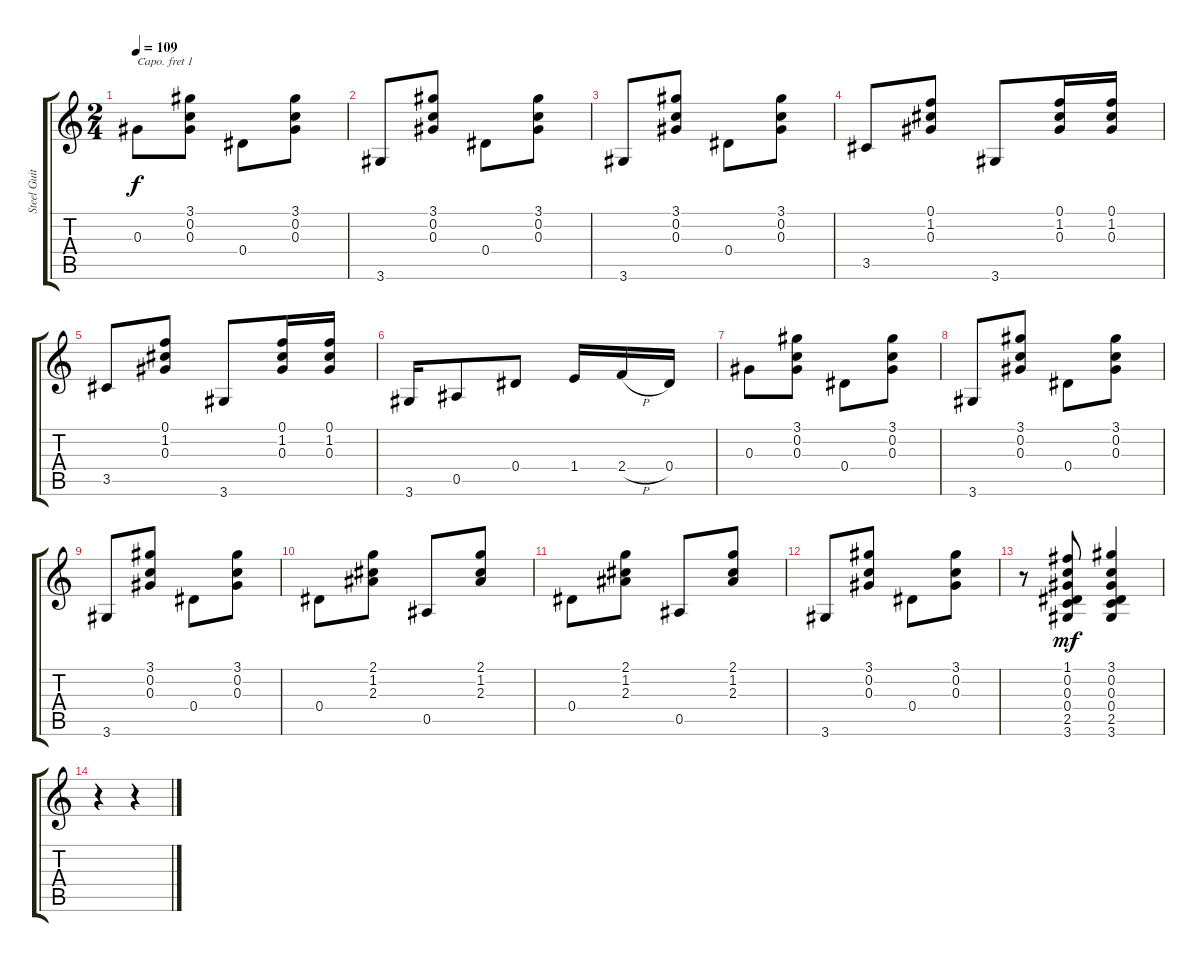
\track ("Steel Guitar" "Steel Guit") {instrument acousticguitarsteel}
\staff {score tabs}
\capo 1
\tuning (E4 B3 G3 D3 A2 E2) {hide}
\ts (2 4)
\tempo 109
\clef g2
\ks c
0.3.8{dy f} (3.1 0.2 0.3).8 0.4.8 (3.1 0.2 0.3).8 |
3.6.8 (3.1 0.2 0.3).8 0.4.8 (3.1 0.2 0.3).8 |
3.6.8 (3.1 0.2 0.3).8 0.4.8 (3.1 0.2 0.3).8 |
3.5.8 (0.1 1.2 0.3).8 3.6.8 (0.1 1.2 0.3).16 (0.1 1.2 0.3).16 |
3.5.8 (0.1 1.2 0.3).8 3.6.8 (0.1 1.2 0.3).16 (0.1 1.2 0.3).16 |
3.6.16 0.5.8 0.4.8 1.4.16 2.4{h}.16 0.4.16 |
0.3.8 (3.1 0.2 0.3).8 0.4.8 (3.1 0.2 0.3).8 |
3.6.8 (3.1 0.2 0.3).8 0.4.8 (3.1 0.2 0.3).8 |
3.6.8 (3.1 0.2 0.3).8 0.4.8 (3.1 0.2 0.3).8 |
0.4.8 (2.1 1.2 2.3).8 0.5.8 (2.1 1.2 2.3).8 |
0.4.8 (2.1 1.2 2.3).8 0.5.8 (2.1 1.2 2.3).8 |
3.6.8 (3.1 0.2 0.3).8 0.4.8 (3.1 0.2 0.3).8 |
r.8 (1.1 0.2 0.3 0.4 2.5 3.6).8{dy mf} (3.1 0.2 0.3 0.4 2.5 3.6).4 |
r.4 r.4
